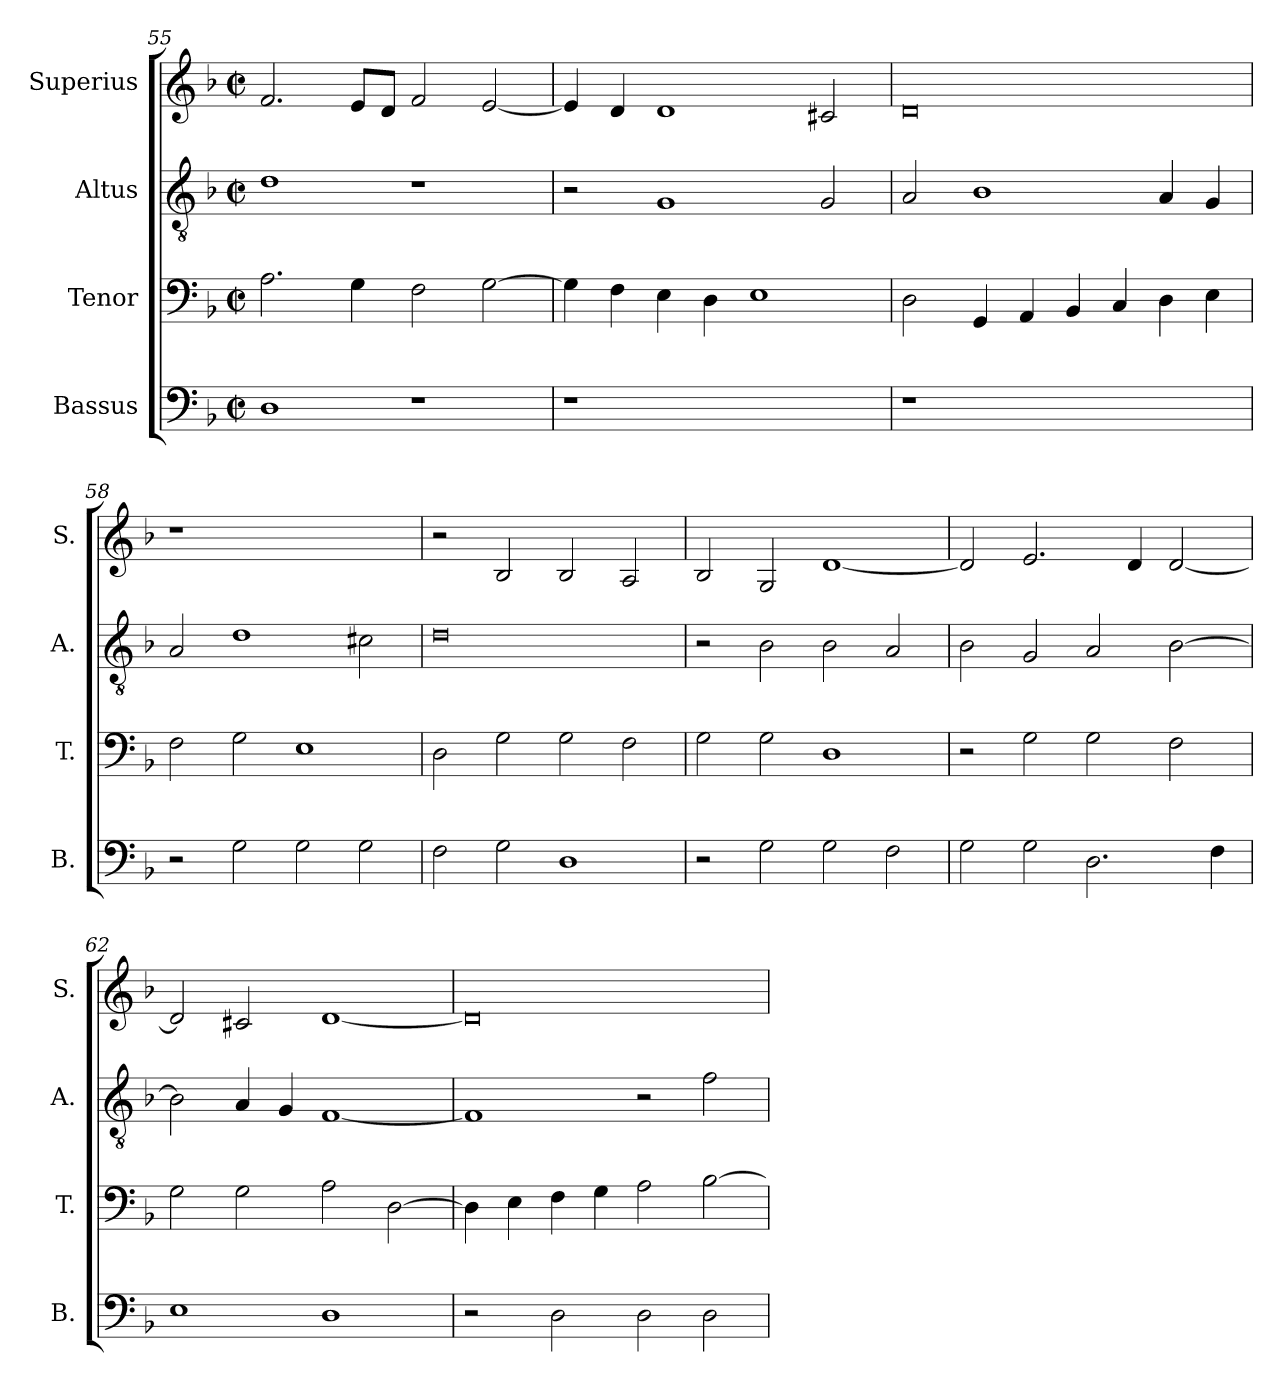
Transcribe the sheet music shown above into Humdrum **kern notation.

**kern	**kern	**kern	**kern
*part4	*part3	*part2	*part1
*staff4	*staff3	*staff2	*staff1
*I"Bassus	*I"Tenor	*I"Altus	*I"Superius
*I'B.	*I'T.	*I'A.	*I'S.
*clefF4	*clefF4	*clefGv2	*clefG2
*	*	*ITrd7c12	*
*k[b-]	*k[b-]	*k[b-]	*k[b-]
*F:	*F:	*F:	*F:
*M2/2	*M2/2	*M2/2	*M2/2
*met(c|)	*met(c|)	*met(c|)	*met(c|)
=55	=55	=55	=55
1Di	2.Ai\	1Di	2.fi/
.	4Gi\	.	8ei/L
.	.	.	8di/J
1r	2Fi\	1r	2fi/
.	[>2Gi\	.	[<2ei/
=56	=56	=56	=56
!LO:N:vis=1	!	!	!
1r	4Gi\]	2r	4ei/]
.	4Fi\	.	4di/
.	4Ei\	1GGi	1di
.	4Di\	.	.
1ryy	1Ei	.	.
.	.	2GGi/	2c#Xi/
=57	=57	=57	=57
!LO:N:vis=1	!	!	!
1r	2Di\	2AAi/	0di
.	4GGi/	1BB-i	.
.	4AAi/	.	.
1ryy	4BB-i/	.	.
.	4Ci/	.	.
.	4Di\	4AAi/	.
.	4Ei\	4GGi/	.
!!LO:LB:g=z
=58	=58	=58	=58
!	!	!	!LO:N:vis=1
2r	2Fi\	2AAi/	1r
2Gi\	2Gi\	1Di	.
2Gi\	1Ei	.	1ryy
2Gi\	.	2C#Xi\	.
=59	=59	=59	=59
2Fi\	2Di\	0Di	2r
2Gi\	2Gi\	.	2B-i/
1Di	2Gi\	.	2B-i/
.	2Fi\	.	2Ai/
=60	=60	=60	=60
2r	2Gi\	2r	2B-i/
2Gi\	2Gi\	2BB-i\	2Gi/
2Gi\	1Di	2BB-i\	[<1di
2Fi\	.	2AAi/	.
=61	=61	=61	=61
2Gi\	2r	2BB-i\	2di/]
2Gi\	2Gi\	2GGi/	2.ei/
2.Di\	2Gi\	2AAi/	.
.	.	.	4di/
.	2Fi\	[>2BB-i\	[<2di/
4Fi\	.	.	.
=62	=62	=62	=62
1Ei	2Gi\	2BB-i\]	2di/]
.	2Gi\	4AAi/	2c#Xi/
.	.	4GGi/	.
1Di	2Ai\	[<1FFi	[<1di
.	[>2Di\	.	.
!!LO:LB:g=z
=63	=63	=63	=63
2r	4Di\]	1FFi]	0di]
.	4Ei\	.	.
2Di\	4Fi\	.	.
.	4Gi\	.	.
2Di\	2Ai\	2r	.
2Di\	[>2B-i\	2Fi\	.
=	=	=	=
*-	*-	*-	*-
